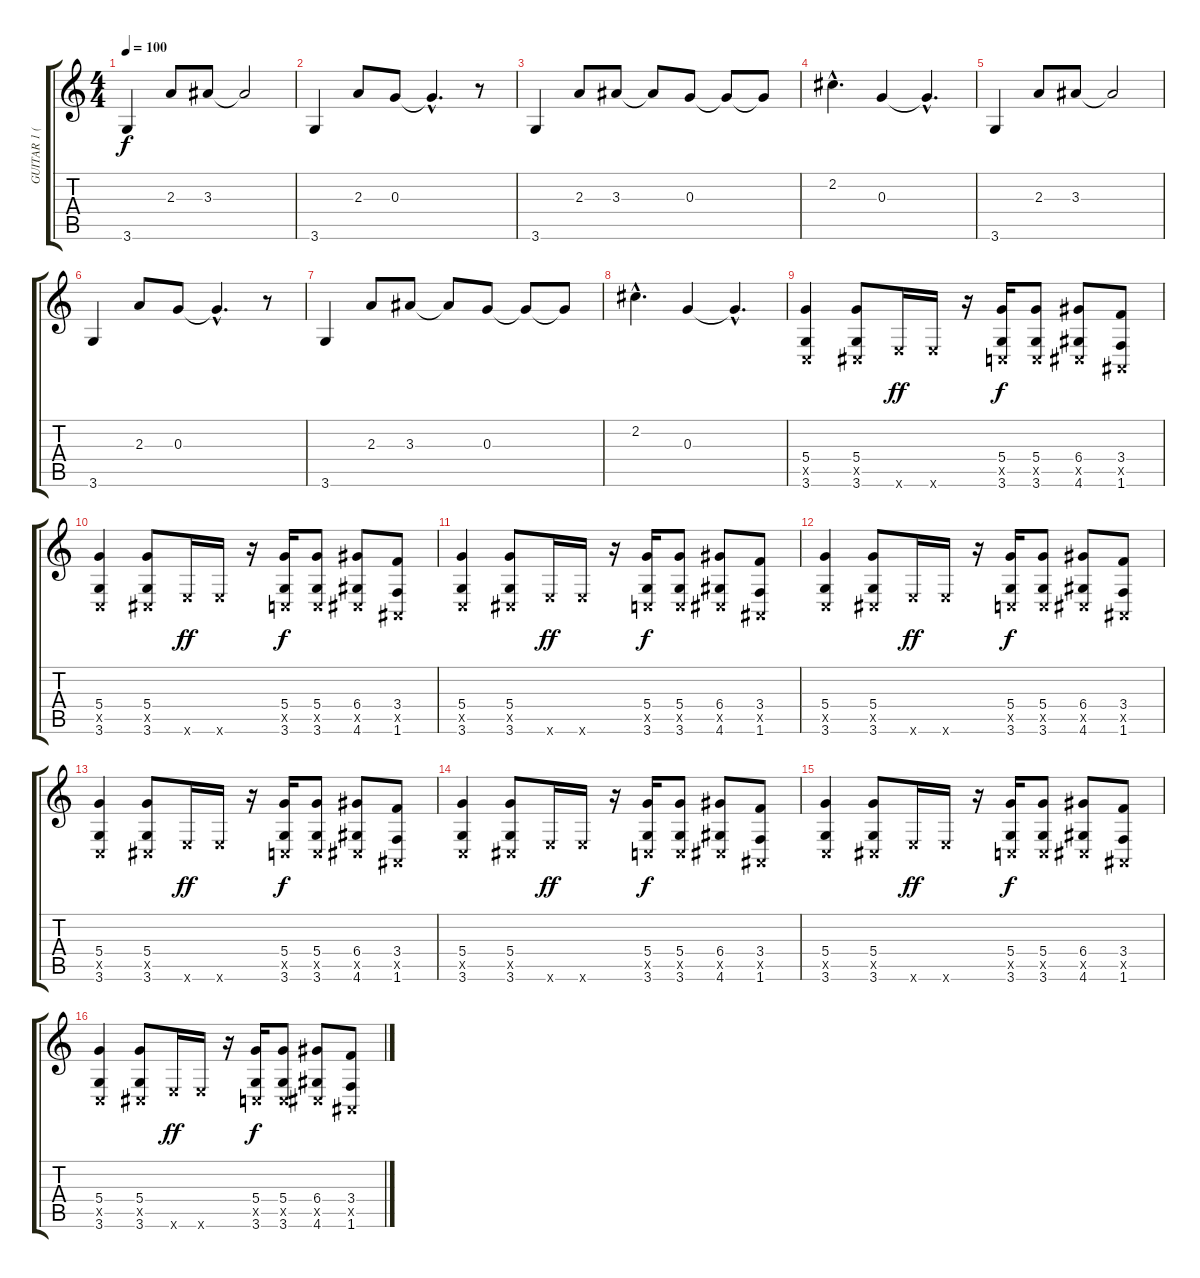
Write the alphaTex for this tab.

\track ("GUITAR 1 ( Munky ) - James The Gorilla" "GUITAR 1 (") {instrument overdrivenguitar}
\staff {score tabs}
\tuning (E4 B3 G3 D3 A2 E2) {hide}
\ts (4 4)
\tempo 100
\clef g2
\ks c
3.6.4{dy f volume 13 instrument electricguitarclean} 2.3.8 3.3.8 3.3{t}.2 |
3.6.4 2.3.8 0.3.8 0.3{hac t}.4{d} r.8 |
3.6.4 2.3.8 3.3.8 3.3{t}.8 0.3.8 0.3{t}.8 0.3{t}.8 |
2.2{hac}.4{d} 0.3.4 0.3{hac t}.4{d} |
3.6.4{volume 13 instrument electricguitarclean} 2.3.8 3.3.8 3.3{t}.2 |
3.6.4 2.3.8 0.3.8 0.3{hac t}.4{d} r.8 |
3.6.4 2.3.8 3.3.8 3.3{t}.8 0.3.8 0.3{t}.8 0.3{t}.8 |
2.2{hac}.4{d} 0.3.4 0.3{hac t}.4{d} |
(5.4 -9.5{x} 3.6).4{volume 16 instrument overdrivenguitar} (5.4 -8.5{x} 3.6).8 0.6{x}.16{dy ff} 0.6{x}.16 r.16 (5.4 -9.5{x} 3.6).16{dy f} (5.4 -9.5{x} 3.6).8 (6.4 -8.5{x} 4.6).8 (3.4 -11.5{x} 1.6).8 |
(5.4 -9.5{x} 3.6).4{volume 16 instrument overdrivenguitar} (5.4 -8.5{x} 3.6).8 0.6{x}.16{dy ff} 0.6{x}.16 r.16 (5.4 -9.5{x} 3.6).16{dy f} (5.4 -9.5{x} 3.6).8 (6.4 -8.5{x} 4.6).8 (3.4 -11.5{x} 1.6).8 |
(5.4 -9.5{x} 3.6).4{volume 16 instrument overdrivenguitar} (5.4 -8.5{x} 3.6).8 0.6{x}.16{dy ff} 0.6{x}.16 r.16 (5.4 -9.5{x} 3.6).16{dy f} (5.4 -9.5{x} 3.6).8 (6.4 -8.5{x} 4.6).8 (3.4 -11.5{x} 1.6).8 |
(5.4 -9.5{x} 3.6).4{volume 16 instrument overdrivenguitar} (5.4 -8.5{x} 3.6).8 0.6{x}.16{dy ff} 0.6{x}.16 r.16 (5.4 -9.5{x} 3.6).16{dy f} (5.4 -9.5{x} 3.6).8 (6.4 -8.5{x} 4.6).8 (3.4 -11.5{x} 1.6).8 |
(5.4 -9.5{x} 3.6).4{volume 16 instrument overdrivenguitar} (5.4 -8.5{x} 3.6).8 0.6{x}.16{dy ff} 0.6{x}.16 r.16 (5.4 -9.5{x} 3.6).16{dy f} (5.4 -9.5{x} 3.6).8 (6.4 -8.5{x} 4.6).8 (3.4 -11.5{x} 1.6).8 |
(5.4 -9.5{x} 3.6).4{volume 16 instrument overdrivenguitar} (5.4 -8.5{x} 3.6).8 0.6{x}.16{dy ff} 0.6{x}.16 r.16 (5.4 -9.5{x} 3.6).16{dy f} (5.4 -9.5{x} 3.6).8 (6.4 -8.5{x} 4.6).8 (3.4 -11.5{x} 1.6).8 |
(5.4 -9.5{x} 3.6).4{volume 16 instrument overdrivenguitar} (5.4 -8.5{x} 3.6).8 0.6{x}.16{dy ff} 0.6{x}.16 r.16 (5.4 -9.5{x} 3.6).16{dy f} (5.4 -9.5{x} 3.6).8 (6.4 -8.5{x} 4.6).8 (3.4 -11.5{x} 1.6).8 |
(5.4 -9.5{x} 3.6).4{volume 16 instrument overdrivenguitar} (5.4 -8.5{x} 3.6).8 0.6{x}.16{dy ff} 0.6{x}.16 r.16 (5.4 -9.5{x} 3.6).16{dy f} (5.4 -9.5{x} 3.6).8 (6.4 -8.5{x} 4.6).8 (3.4 -11.5{x} 1.6).8
